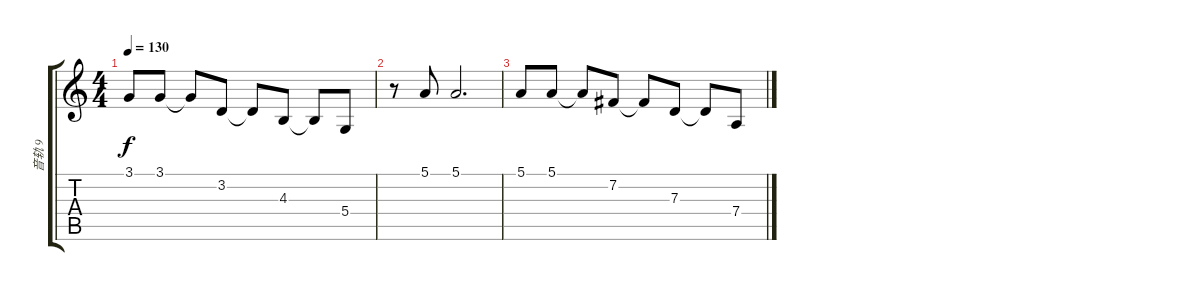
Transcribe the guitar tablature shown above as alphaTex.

\track ("音轨 9" "音轨 9") {instrument agogo}
\staff {score tabs}
\tuning (E4 B3 G3 D3 A2 E2) {hide}
\ts (4 4)
\tempo 130
\clef g2
\ks c
3.1.8{dy f} 3.1.8 3.1{t}.8 3.2.8 3.2{t}.8 4.3.8 4.3{t}.8 5.4.8 |
r.8 5.1.8{volume 13} 5.1.2{d} |
5.1.8{volume 9} 5.1.8 5.1{t}.8 7.2.8 7.2{t}.8 7.3.8 7.3{t}.8 7.4.8
